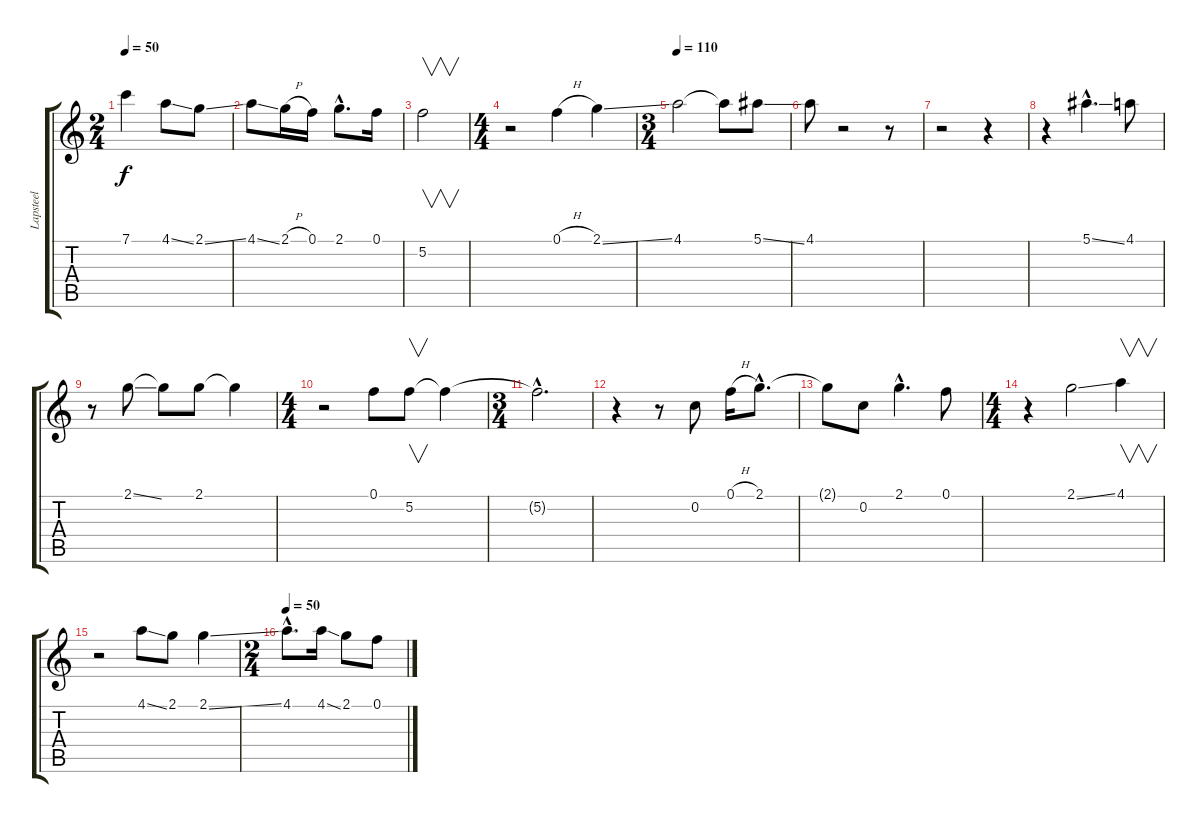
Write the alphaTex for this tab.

\track ("Lapsteel" "Lapsteel") {instrument electricguitarjazz}
\staff {score tabs}
\tuning (F4 C4 F3 C3 F2 C2) {hide}
\ts (2 4)
\tempo 50
\clef g2
\ks c
7.1.4{dy f} 4.1{ss}.8 2.1{ss}.8 |
4.1{ss}.8 2.1{h}.16 0.1.16 2.1{hac}.8{d} 0.1.16 |
5.2.2{v} |
\ts (4 4)
r.2 0.1{h}.4 2.1{ss}.4 |
\ts (3 4)
\tempo 110
4.1.2 4.1{t}.8 5.1{ss}.8 |
4.1.8 r.2 r.8 |
r.2 r.4 |
r.4 5.1{ss hac}.4{d} 4.1.8 |
r.8 2.1{ss}.8 2.1{t}.8 2.1.8 2.1{t}.4 |
\ts (4 4)
r.2 0.1.8 5.2.8{v} 5.2{t}.4 |
\ts (3 4)
5.2{hac t}.2{d} |
r.4 r.8 0.2.8 0.1{h}.16 2.1{hac}.8{d} |
2.1{t}.8 0.2.8 2.1{hac}.4{d} 0.1.8 |
\ts (4 4)
r.4 2.1{ss}.2 4.1.4{v} |
r.2 4.1{ss}.8 2.1.8 2.1{ss}.4 |
\ts (2 4)
\tempo 50
4.1{hac}.8{d} 4.1{ss}.16 2.1.8 0.1{ss}.8
